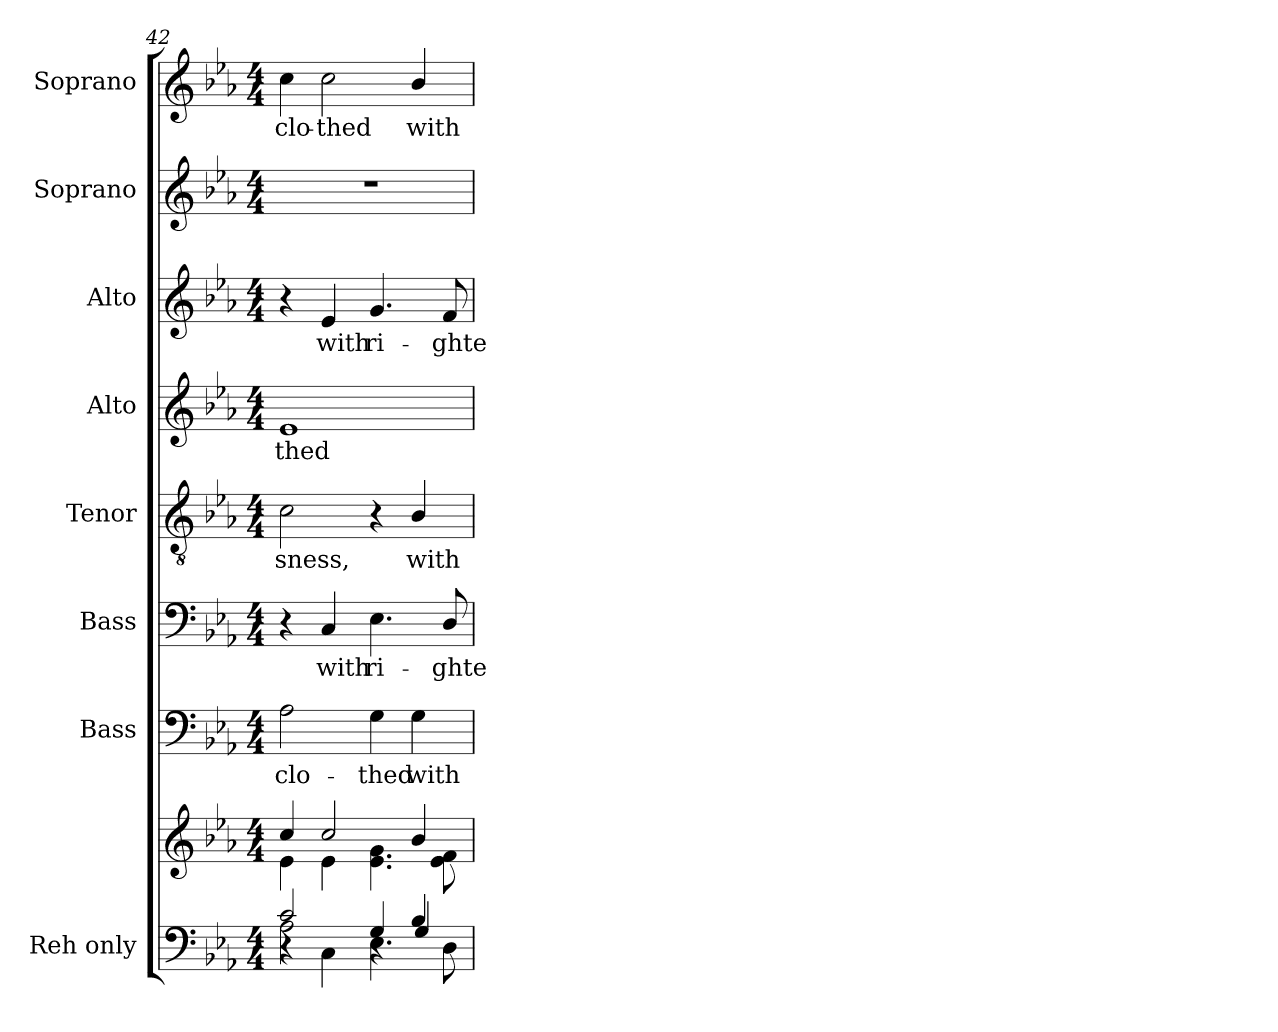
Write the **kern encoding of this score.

**kern	**kern	**kern	**text	**kern	**text	**kern	**text	**kern	**text	**kern	**text	**kern	**kern	**text
*part8	*part8	*part7	*part7	*part6	*part6	*part5	*part5	*part4	*part4	*part3	*part3	*part2	*part1	*part1
*staff9	*staff8	*staff7	*staff7	*staff6	*staff6	*staff5	*staff5	*staff4	*staff4	*staff3	*staff3	*staff2	*staff1	*staff1
*I"Reh only	*	*I"Bass	*	*I"Bass	*	*I"Tenor	*	*I"Alto	*	*I"Alto	*	*I"Soprano	*I"Soprano	*
*I'Reh only	*	*I'B.	*	*I'B.	*	*I'T.	*	*I'A.	*	*I'A.	*	*I'S.	*I'S.	*
*clefF4	*clefG2	*clefF4	*	*clefF4	*	*clefGv2	*	*clefG2	*	*clefG2	*	*clefG2	*clefG2	*
*	*	*	*	*	*	*ITrd7c12	*	*	*	*	*	*	*	*
*k[b-e-a-]	*k[b-e-a-]	*k[b-e-a-]	*	*k[b-e-a-]	*	*k[b-e-a-]	*	*k[b-e-a-]	*	*k[b-e-a-]	*	*k[b-e-a-]	*k[b-e-a-]	*
*E-:	*E-:	*E-:	*	*E-:	*	*E-:	*	*E-:	*	*E-:	*	*E-:	*E-:	*
*M4/4	*M4/4	*M4/4	*	*M4/4	*	*M4/4	*	*M4/4	*	*M4/4	*	*M4/4	*M4/4	*
=42	=42	=42	=42	=42	=42	=42	=42	=42	=42	=42	=42	=42	=42	=42
*^	*^	*	*	*	*	*	*	*	*	*	*	*	*	*
*	*^	*	*	*	*	*	*	*	*	*	*	*	*	*	*	*
!	!	!	!	!	!	!LO:LY:b:color=#000000	!	!	!	!	!	!	!	!	!	!	!
!	!	!	!	!	!	!	!	!	!	!LO:LY:b:color=#000000	!	!	!	!	!	!	!
!	!	!	!	!	!	!	!	!	!	!	!	!LO:LY:b:color=#000000	!	!	!	!	!
!	!	!	!	!	!	!	!	!	!	!	!	!	!	!	!	!	!LO:LY:b:color=#000000
2ci/	2A-i\	4r	4e-i\	4cci/	2A-i\	clo-	4r	.	2Ci\	-sness,	1e-i	-thed	4r	.	1r	4cci\	clo-
!	!	!	!	!	!	!	!	!LO:LY:b:color=#000000	!	!	!	!	!	!	!	!	!
!	!	!	!	!	!	!	!	!	!	!	!	!	!	!LO:LY:b:color=#000000	!	!	!
!	!	!	!	!	!	!	!	!	!	!	!	!	!	!	!	!	!LO:LY:b:color=#000000
.	.	4Ci\	4e-i\	2cci/	.	.	4Ci/	with	.	.	.	.	4e-i/	with	.	2cci\	-thed
!	!	!	!	!	!	!LO:LY:b:color=#000000	!	!	!	!	!	!	!	!	!	!	!
!	!	!	!	!	!	!	!	!LO:LY:b:color=#000000	!	!	!	!	!	!	!	!	!
!	!	!	!	!	!	!	!	!	!	!	!	!	!	!LO:LY:b:color=#000000	!	!	!
4r	4Gi/	4.E-i\	4.e-i\ 4.gi	.	4Gi\	-thed	4.E-i\	ri-	4r	.	.	.	4.gi/	ri-	.	.	.
!	!	!	!	!	!	!LO:LY:b:color=#000000	!	!	!	!	!	!	!	!	!	!	!
!	!	!	!	!	!	!	!	!	!	!LO:LY:b:color=#000000	!	!	!	!	!	!	!
!	!	!	!	!	!	!	!	!	!	!	!	!	!	!	!	!	!LO:LY:b:color=#000000
4B-i/	4Gi/	.	.	4b-i/	4Gi\	with	.	.	4BB-i/	with	.	.	.	.	.	4b-i/	with
!	!	!	!	!	!	!	!	!LO:LY:b:color=#000000	!	!	!	!	!	!	!	!	!
!	!	!	!	!	!	!	!	!	!	!	!	!	!	!LO:LY:b:color=#000000	!	!	!
.	.	8Di\	8e-i\ 8fi	.	.	.	8Di/	-ghte-	.	.	.	.	8fi/	-ghte-	.	.	.
*v	*v	*v	*	*	*	*	*	*	*	*	*	*	*	*	*	*	*
*	*v	*v	*	*	*	*	*	*	*	*	*	*	*	*	*
=	=	=	=	=	=	=	=	=	=	=	=	=	=	=
*-	*-	*-	*-	*-	*-	*-	*-	*-	*-	*-	*-	*-	*-	*-
